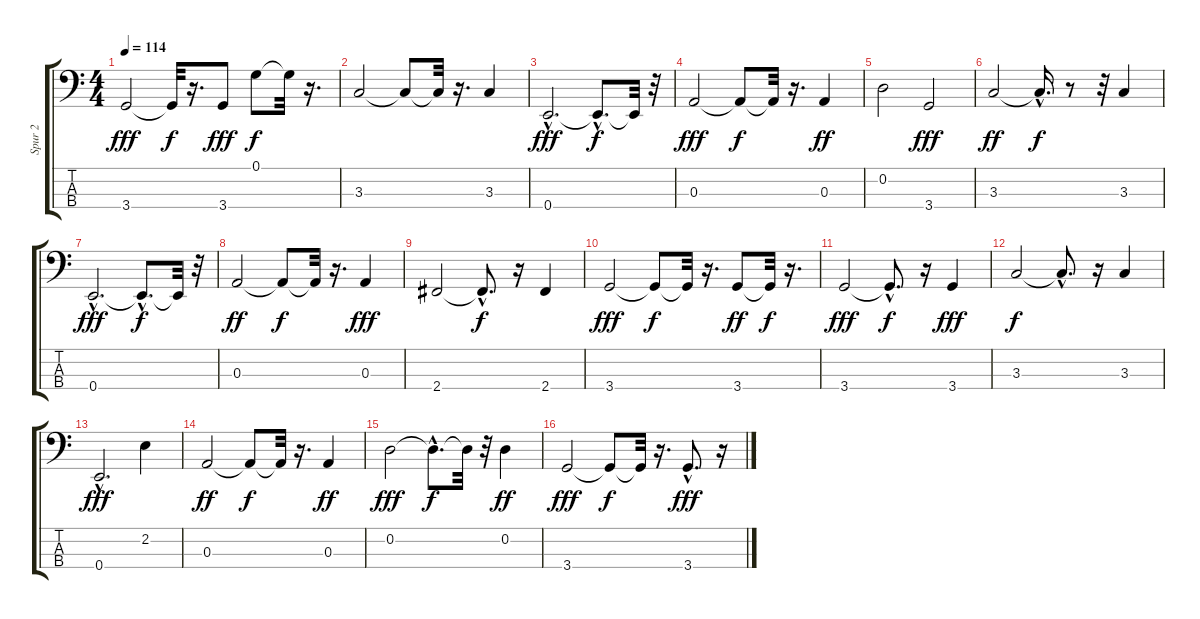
\track ("Spur 2" "Spur 2") {instrument electricbassfinger}
\staff {score tabs}
\tuning (G2 D2 A1 E1) {hide}
\ts (4 4)
\tempo 114
\clef f4
\ks c
3.4.2{dy fff} 3.4{t}.32{dy f} r.16{d} 3.4.8{dy fff} 0.1.8{dy f} 0.1{t}.32 r.16{d} |
3.3.2 3.3{t}.8 3.3{t}.32 r.16{d} 3.3.4 |
0.4{hac}.2{d dy fff} 0.4{hac t}.8{d dy f} 0.4{t}.32 r.32 |
0.3.2{dy fff} 0.3{t}.8{dy f} 0.3{t}.32 r.16{d} 0.3.4{dy ff} |
0.2.2 3.4.2{dy fff} |
3.3.2{dy ff} 3.3{hac t}.16{d dy f} r.8 r.32 3.3.4 |
0.4{hac}.2{d dy fff} 0.4{hac t}.8{d dy f} 0.4{t}.32 r.32 |
0.3.2{dy ff} 0.3{t}.8{dy f} 0.3{t}.32 r.16{d} 0.3.4{dy fff} |
2.4.2 2.4{hac t}.8{d dy f} r.16 2.4.4 |
3.4.2{dy fff} 3.4{t}.8{dy f} 3.4{t}.32 r.16{d} 3.4.8{dy ff} 3.4{t}.32{dy f} r.16{d} |
3.4.2{dy fff} 3.4{hac t}.8{d dy f} r.16 3.4.4{dy fff} |
3.3.2{dy f} 3.3{hac t}.8{d} r.16 3.3.4 |
0.4{hac}.2{d dy fff} 2.2.4 |
0.3.2{dy ff} 0.3{t}.8{dy f} 0.3{t}.32 r.16{d} 0.3.4{dy ff} |
0.2.2{dy fff} 0.2{hac t}.8{d dy f} 0.2{t}.32 r.32 0.2.4{dy ff} |
3.4.2{dy fff} 3.4{t}.8{dy f} 3.4{t}.32 r.16{d} 3.4{hac}.8{d dy fff} r.16
